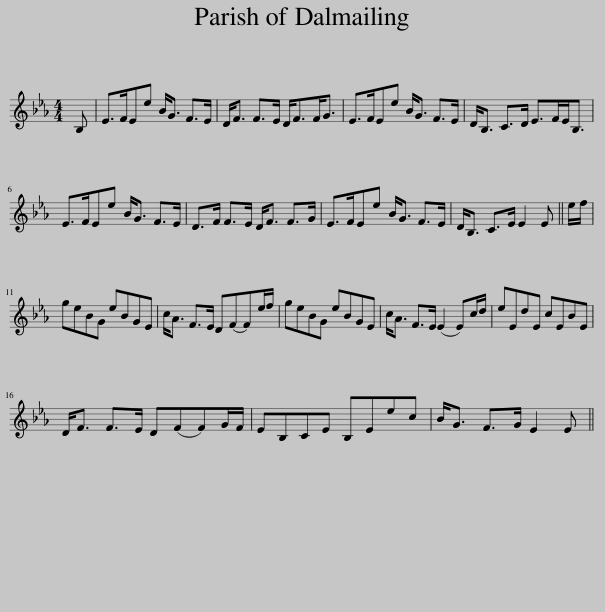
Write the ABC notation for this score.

X:1
L:1/8
M:4/4
I:linebreak $
K:Eb
V:1 treble
V:1
 B, | E>FEe B<G F>E | D<F F>E D<FF<G | E>FEe B<G F>E | D<B, C>D E>FE<B, |$ %5
 E>FEe B<G F>E | D>F F>E D<F F>G | E>FEe B<G F>E | D<B, C>E E2 E || e/f/ |$ %10
 geBG eBGE | c<A F>E D(FF)e/f/ | geBG eBGE | c<A F>E (E2 E)c/d/ | eEdE cEBE |$ %15
 D<F F>E D(FF)G/F/ | EB,CE B,Eec | B<G F>G E2 E || %18
